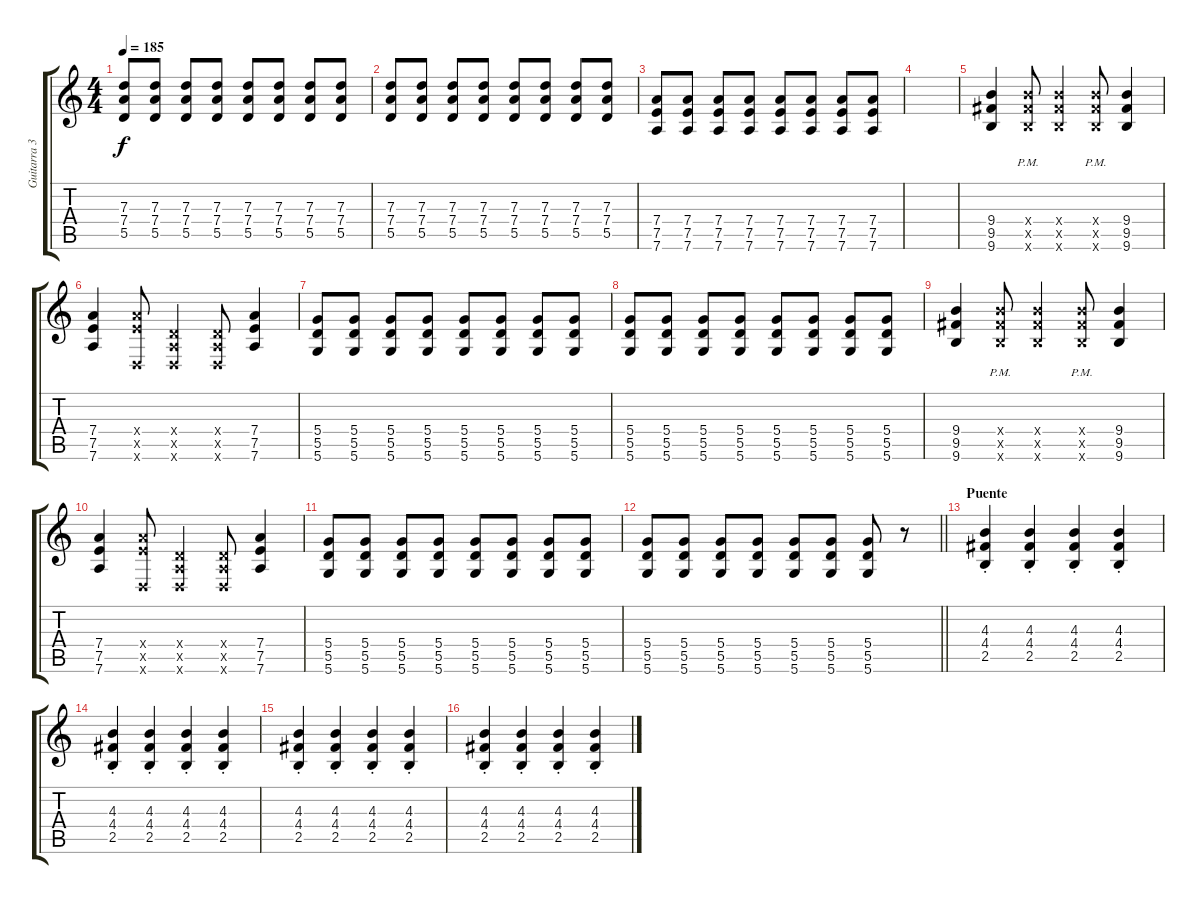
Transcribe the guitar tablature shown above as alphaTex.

\track ("Guitarra 3" "Guitarra 3") {instrument distortionguitar bank 255}
\staff {score tabs}
\tuning (E4 B3 G3 D3 A2 D2) {hide}
\ts (4 4)
\tempo 185
\clef g2
\ks c
(7.3 7.4 5.5).8{dy f} (7.3 7.4 5.5).8 (7.3 7.4 5.5).8 (7.3 7.4 5.5).8 (7.3 7.4 5.5).8 (7.3 7.4 5.5).8 (7.3 7.4 5.5).8 (7.3 7.4 5.5).8 |
(7.3 7.4 5.5).8 (7.3 7.4 5.5).8 (7.3 7.4 5.5).8 (7.3 7.4 5.5).8 (7.3 7.4 5.5).8 (7.3 7.4 5.5).8 (7.3 7.4 5.5).8 (7.3 7.4 5.5).8 |
(7.4 7.5 7.6).8 (7.4 7.5 7.6).8 (7.4 7.5 7.6).8 (7.4 7.5 7.6).8 (7.4 7.5 7.6).8 (7.4 7.5 7.6).8 (7.4 7.5 7.6).8 (7.4 7.5 7.6).8 |
|
(9.4 9.5 9.6).4 (9.4{pm x} 9.5{pm x} 9.6{pm x}).8 (9.4{x} 9.5{x} 9.6{x}).4 (9.4{pm x} 9.5{pm x} 9.6{pm x}).8 (9.4 9.5 9.6).4 |
(7.4 7.5 7.6).4 (7.4{x} 7.5{x} 0.6{x}).8 (0.4{x} 0.5{x} 0.6{x}).4 (0.4{x} 0.5{x} 0.6{x}).8 (7.4 7.5 7.6).4 |
(5.4 5.5 5.6).8 (5.4 5.5 5.6).8 (5.4 5.5 5.6).8 (5.4 5.5 5.6).8 (5.4 5.5 5.6).8 (5.4 5.5 5.6).8 (5.4 5.5 5.6).8 (5.4 5.5 5.6).8 |
(5.4 5.5 5.6).8 (5.4 5.5 5.6).8 (5.4 5.5 5.6).8 (5.4 5.5 5.6).8 (5.4 5.5 5.6).8 (5.4 5.5 5.6).8 (5.4 5.5 5.6).8 (5.4 5.5 5.6).8 |
(9.4 9.5 9.6).4 (9.4{pm x} 9.5{pm x} 9.6{pm x}).8 (9.4{x} 9.5{x} 9.6{x}).4 (9.4{pm x} 9.5{pm x} 9.6{pm x}).8 (9.4 9.5 9.6).4 |
(7.4 7.5 7.6).4 (7.4{x} 7.5{x} 0.6{x}).8 (0.4{x} 0.5{x} 0.6{x}).4 (0.4{x} 0.5{x} 0.6{x}).8 (7.4 7.5 7.6).4 |
(5.4 5.5 5.6).8 (5.4 5.5 5.6).8 (5.4 5.5 5.6).8 (5.4 5.5 5.6).8 (5.4 5.5 5.6).8 (5.4 5.5 5.6).8 (5.4 5.5 5.6).8 (5.4 5.5 5.6).8 |
\barLineRight lightlight
(5.4 5.5 5.6).8 (5.4 5.5 5.6).8 (5.4 5.5 5.6).8 (5.4 5.5 5.6).8 (5.4 5.5 5.6).8 (5.4 5.5 5.6).8 (5.4 5.5 5.6).8 r.8 |
\section ("" "Puente")
(4.3{st} 4.4{st} 2.5{st}).4 (4.3{st} 4.4{st} 2.5{st}).4 (4.3{st} 4.4{st} 2.5{st}).4 (4.3{st} 4.4{st} 2.5{st}).4 |
(4.3{st} 4.4{st} 2.5{st}).4 (4.3{st} 4.4{st} 2.5{st}).4 (4.3{st} 4.4{st} 2.5{st}).4 (4.3{st} 4.4{st} 2.5{st}).4 |
(4.3{st} 4.4{st} 2.5{st}).4 (4.3{st} 4.4{st} 2.5{st}).4 (4.3{st} 4.4{st} 2.5{st}).4 (4.3{st} 4.4{st} 2.5{st}).4 |
(4.3{st} 4.4{st} 2.5{st}).4 (4.3{st} 4.4{st} 2.5{st}).4 (4.3{st} 4.4{st} 2.5{st}).4 (4.3{st} 4.4{st} 2.5{st}).4
